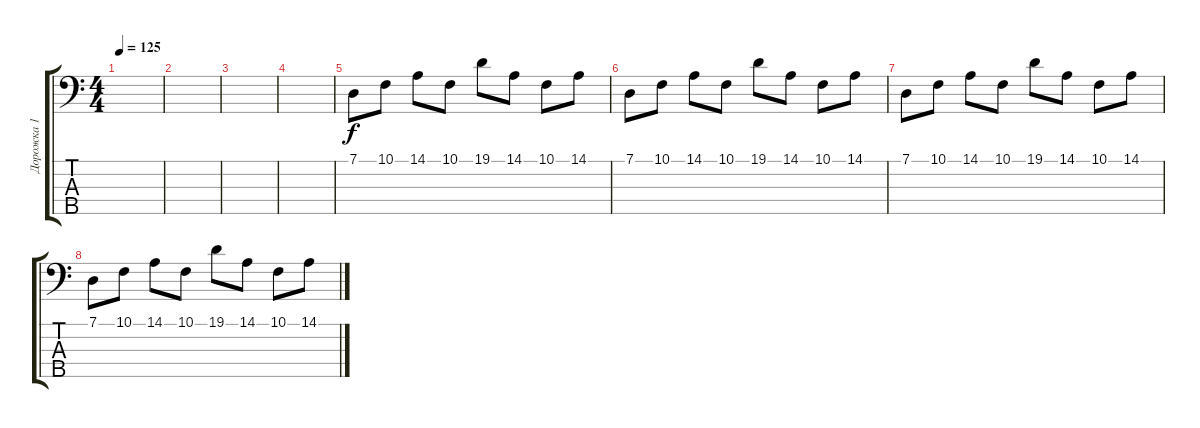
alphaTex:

\track ("Дорожка 1" "Дорожка 1") {instrument lead2sawtooth}
\staff {score tabs}
\tuning (G2 D2 A1 E1 B0) {hide}
\ts (4 4)
\tempo 125
\clef f4
\ks c
|
|
|
|
7.1.8 10.1.8 14.1.8 10.1.8 19.1.8 14.1.8 10.1.8 14.1.8 |
7.1.8 10.1.8 14.1.8 10.1.8 19.1.8 14.1.8 10.1.8 14.1.8 |
7.1.8 10.1.8 14.1.8 10.1.8 19.1.8 14.1.8 10.1.8 14.1.8 |
7.1.8 10.1.8 14.1.8 10.1.8 19.1.8 14.1.8 10.1.8 14.1.8
